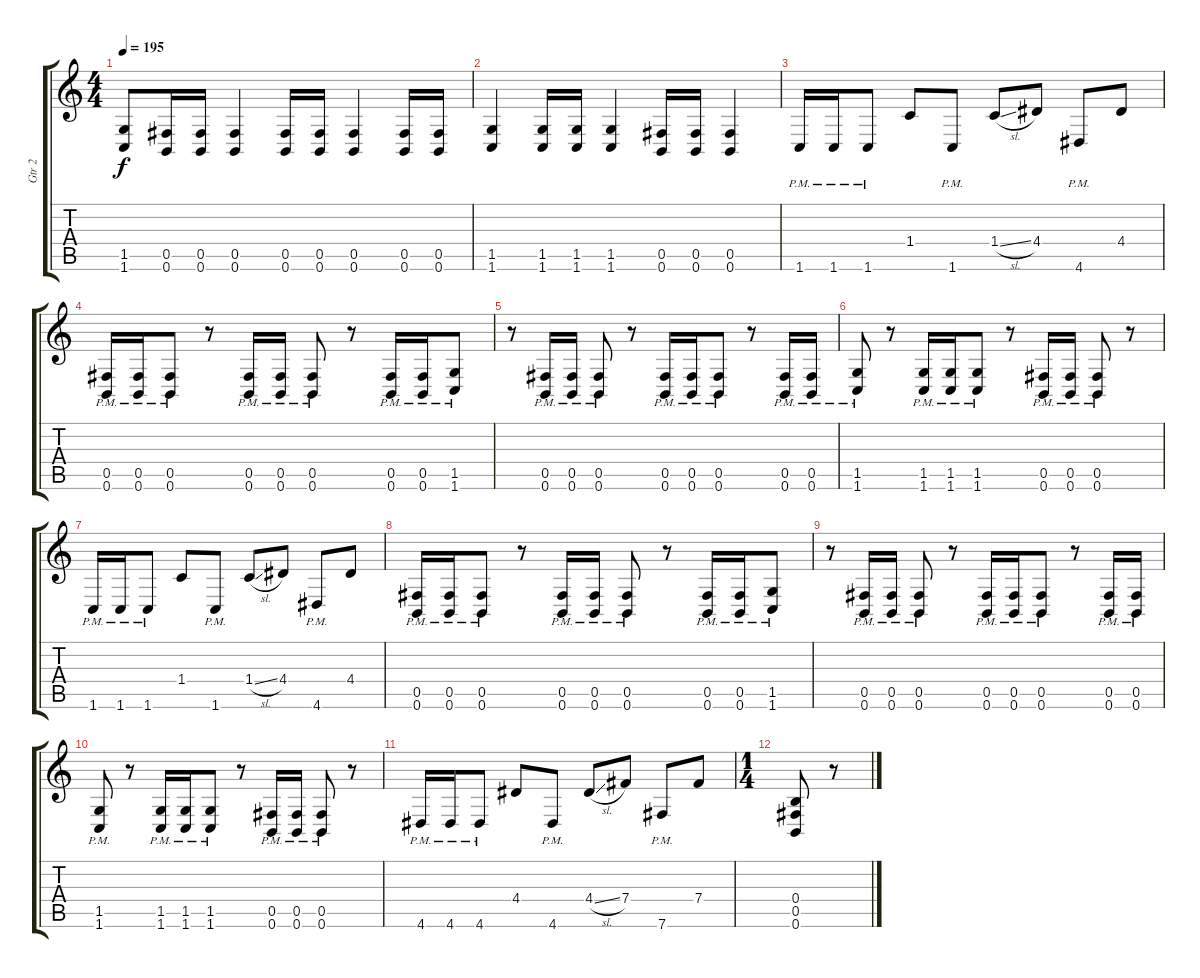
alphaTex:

\track ("Gtr 2" "Gtr 2") {instrument distortionguitar}
\staff {score tabs}
\tuning (Db4 Ab3 E3 B2 Gb2 B1) {hide}
\ts (4 4)
\tempo 195
\clef g2
\ks c
(1.5{t} 1.6{t}).8{dy f} (0.5 0.6).16 (0.5 0.6).16 (0.5 0.6).4 (0.5 0.6).16 (0.5 0.6).16 (0.5 0.6).4 (0.5 0.6).16 (0.5 0.6).16 |
(1.5 1.6).4 (1.5 1.6).16 (1.5 1.6).16 (1.5 1.6).4 (0.5 0.6).16 (0.5 0.6).16 (0.5 0.6).4 |
1.6{pm}.16 1.6{pm}.16 1.6{pm}.8 1.4.8 1.6{pm}.8 1.4{sl}.8 4.4.8 4.6{pm}.8 4.4.8 |
(0.5{pm} 0.6{pm}).16 (0.5{pm} 0.6{pm}).16 (0.5{pm} 0.6{pm}).8 r.8 (0.5{pm} 0.6{pm}).16 (0.5{pm} 0.6{pm}).16 (0.5{pm} 0.6{pm}).8 r.8 (0.5{pm} 0.6{pm}).16 (0.5{pm} 0.6{pm}).16 (1.5{pm} 1.6{pm}).8 |
r.8 (0.5{pm} 0.6{pm}).16 (0.5{pm} 0.6{pm}).16 (0.5{pm} 0.6{pm}).8 r.8 (0.5{pm} 0.6{pm}).16 (0.5{pm} 0.6{pm}).16 (0.5{pm} 0.6{pm}).8 r.8 (0.5{pm} 0.6{pm}).16 (0.5{pm} 0.6{pm}).16 |
(1.5{pm} 1.6{pm}).8 r.8 (1.5{pm} 1.6{pm}).16 (1.5{pm} 1.6{pm}).16 (1.5{pm} 1.6{pm}).8 r.8 (0.5{pm} 0.6{pm}).16 (0.5{pm} 0.6{pm}).16 (0.5{pm} 0.6{pm}).8 r.8 |
1.6{pm}.16 1.6{pm}.16 1.6{pm}.8 1.4.8 1.6{pm}.8 1.4{sl}.8 4.4.8 4.6{pm}.8 4.4.8 |
(0.5{pm} 0.6{pm}).16 (0.5{pm} 0.6{pm}).16 (0.5{pm} 0.6{pm}).8 r.8 (0.5{pm} 0.6{pm}).16 (0.5{pm} 0.6{pm}).16 (0.5{pm} 0.6{pm}).8 r.8 (0.5{pm} 0.6{pm}).16 (0.5{pm} 0.6{pm}).16 (1.5{pm} 1.6{pm}).8 |
r.8 (0.5{pm} 0.6{pm}).16 (0.5{pm} 0.6{pm}).16 (0.5{pm} 0.6{pm}).8 r.8 (0.5{pm} 0.6{pm}).16 (0.5{pm} 0.6{pm}).16 (0.5{pm} 0.6{pm}).8 r.8 (0.5{pm} 0.6{pm}).16 (0.5{pm} 0.6{pm}).16 |
(1.5{pm} 1.6{pm}).8 r.8 (1.5{pm} 1.6{pm}).16 (1.5{pm} 1.6{pm}).16 (1.5{pm} 1.6{pm}).8 r.8 (0.5{pm} 0.6{pm}).16 (0.5{pm} 0.6{pm}).16 (0.5{pm} 0.6{pm}).8 r.8 |
4.6{pm}.16 4.6{pm}.16 4.6{pm}.8 4.4.8 4.6{pm}.8 4.4{sl}.8 7.4.8 7.6{pm}.8 7.4.8 |
\ts (1 4)
(0.4 0.5 0.6).8 r.8
